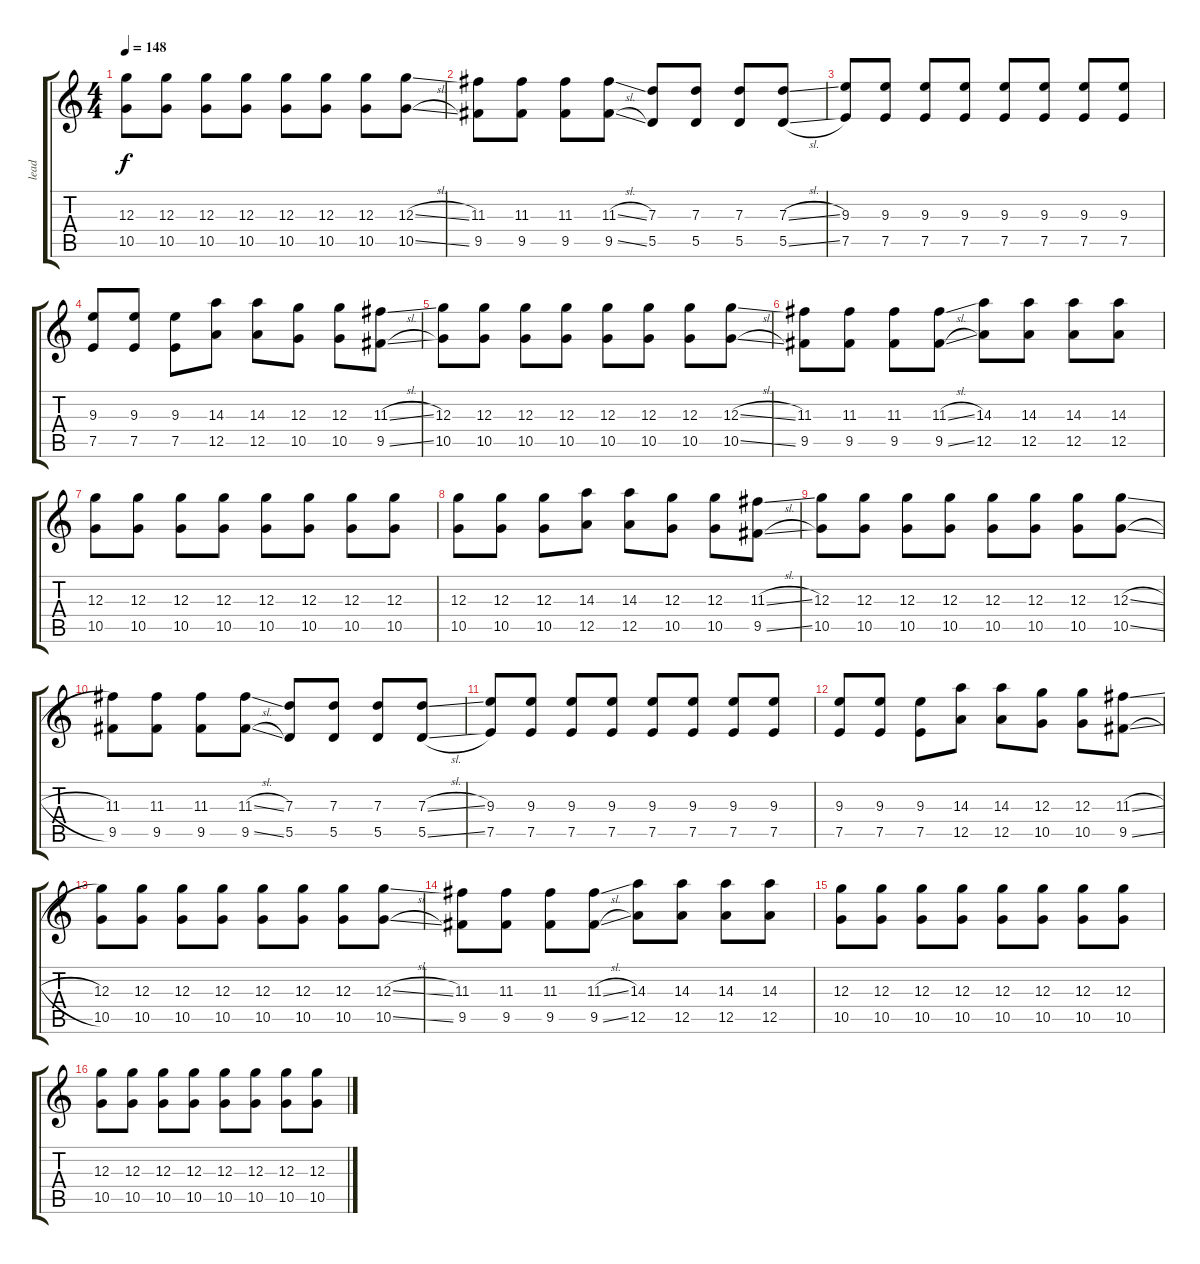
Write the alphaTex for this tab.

\track ("lead" "lead") {instrument distortionguitar}
\staff {score tabs}
\tuning (E4 B3 G3 D3 A2 E2) {hide}
\ts (4 4)
\tempo 148
\clef g2
\ks c
(12.3 10.5).8{dy f} (12.3 10.5).8 (12.3 10.5).8 (12.3 10.5).8 (12.3 10.5).8 (12.3 10.5).8 (12.3 10.5).8 (12.3{sl} 10.5{sl}).8 |
(11.3 9.5).8 (11.3 9.5).8 (11.3 9.5).8 (11.3{sl} 9.5{sl}).8 (7.3 5.5).8 (7.3 5.5).8 (7.3 5.5).8 (7.3{sl} 5.5{sl}).8 |
(9.3 7.5).8 (9.3 7.5).8 (9.3 7.5).8 (9.3 7.5).8 (9.3 7.5).8 (9.3 7.5).8 (9.3 7.5).8 (9.3 7.5).8 |
(9.3 7.5).8 (9.3 7.5).8 (9.3 7.5).8 (14.3 12.5).8 (14.3 12.5).8 (12.3 10.5).8 (12.3 10.5).8 (11.3{sl} 9.5{sl}).8 |
(12.3 10.5).8 (12.3 10.5).8 (12.3 10.5).8 (12.3 10.5).8 (12.3 10.5).8 (12.3 10.5).8 (12.3 10.5).8 (12.3{sl} 10.5{sl}).8 |
(11.3 9.5).8 (11.3 9.5).8 (11.3 9.5).8 (11.3{sl} 9.5{sl}).8 (14.3 12.5).8 (14.3 12.5).8 (14.3 12.5).8 (14.3 12.5).8 |
(12.3 10.5).8 (12.3 10.5).8 (12.3 10.5).8 (12.3 10.5).8 (12.3 10.5).8 (12.3 10.5).8 (12.3 10.5).8 (12.3 10.5).8 |
(12.3 10.5).8 (12.3 10.5).8 (12.3 10.5).8 (14.3 12.5).8 (14.3 12.5).8 (12.3 10.5).8 (12.3 10.5).8 (11.3{sl} 9.5{sl}).8 |
(12.3 10.5).8 (12.3 10.5).8 (12.3 10.5).8 (12.3 10.5).8 (12.3 10.5).8 (12.3 10.5).8 (12.3 10.5).8 (12.3{sl} 10.5{sl}).8 |
(11.3 9.5).8 (11.3 9.5).8 (11.3 9.5).8 (11.3{sl} 9.5{sl}).8 (7.3 5.5).8 (7.3 5.5).8 (7.3 5.5).8 (7.3{sl} 5.5{sl}).8 |
(9.3 7.5).8 (9.3 7.5).8 (9.3 7.5).8 (9.3 7.5).8 (9.3 7.5).8 (9.3 7.5).8 (9.3 7.5).8 (9.3 7.5).8 |
(9.3 7.5).8 (9.3 7.5).8 (9.3 7.5).8 (14.3 12.5).8 (14.3 12.5).8 (12.3 10.5).8 (12.3 10.5).8 (11.3{sl} 9.5{sl}).8 |
(12.3 10.5).8 (12.3 10.5).8 (12.3 10.5).8 (12.3 10.5).8 (12.3 10.5).8 (12.3 10.5).8 (12.3 10.5).8 (12.3{sl} 10.5{sl}).8 |
(11.3 9.5).8 (11.3 9.5).8 (11.3 9.5).8 (11.3{sl} 9.5{sl}).8 (14.3 12.5).8 (14.3 12.5).8 (14.3 12.5).8 (14.3 12.5).8 |
(12.3 10.5).8 (12.3 10.5).8 (12.3 10.5).8 (12.3 10.5).8 (12.3 10.5).8 (12.3 10.5).8 (12.3 10.5).8 (12.3 10.5).8 |
(12.3 10.5).8 (12.3 10.5).8 (12.3 10.5).8 (12.3 10.5).8 (12.3 10.5).8 (12.3 10.5).8 (12.3 10.5).8 (12.3 10.5).8
